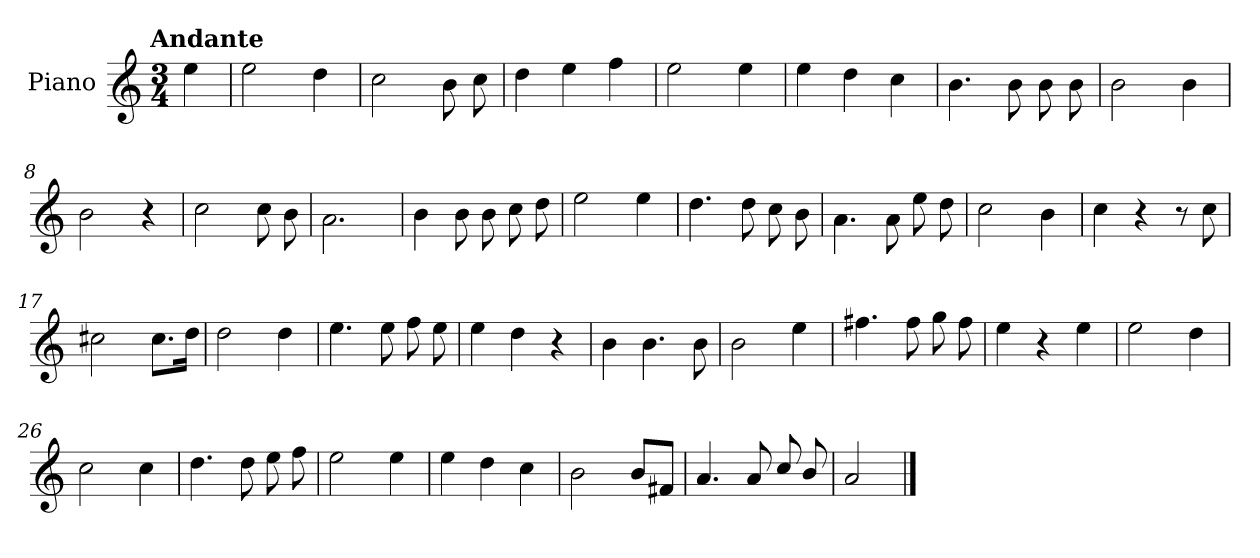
**kern
*part1
*staff1
*I"Piano
*I'Pno.
*clefG2
*k[]
!!LO:TX:omd:t=Andante
*M3/4
*MM92
=
4ee\
=1
2ee\
4dd\
=2
2cc\
8b\
8cc\
=3
4dd\
4ee\
4ff\
=4
2ee\
4ee\
=5
4ee\
4dd\
4cc\
!!LO:LB:g=z
=6
4.b\
8b\
8b\
8b\
=7
2b\
4b\
=8
2b\
4r
=9
2cc\
8cc\
8b\
=10
2.a\
=11
4b\
8b\
8b\
8cc\
8dd\
=12
2ee\
4ee\
!!LO:LB:g=z
=13
4.dd\
8dd\
8cc\
8b\
=14
4.a\
8a\
8ee\
8dd\
=15
2cc\
4b\
=16
4cc\
4r
8r
8cc\
=17
2cc#X\
8.cc#\L
16dd\Jk
=18
2dd\
4dd\
=19
4.ee\
8ee\
8ff\
8ee\
!!LO:LB:g=z
=20
4ee\
4dd\
4r
=21
4b\
4.b\
8b\
=22
2b\
4ee\
=23
4.ff#X\
8ff#\
8gg\
8ff#\
=24
4ee\
4r
4ee\
=25
2ee\
4dd\
=26
2cc\
4cc\
!!LO:LB:g=z
=27
4.dd\
8dd\
8ee\
8ff\
=28
2ee\
4ee\
=29
4ee\
4dd\
4cc\
=30
2b\
8b/L
8f#X/J
=31
4.a/
8a/
8cc/
8b/
=32
2a/
==
*-
